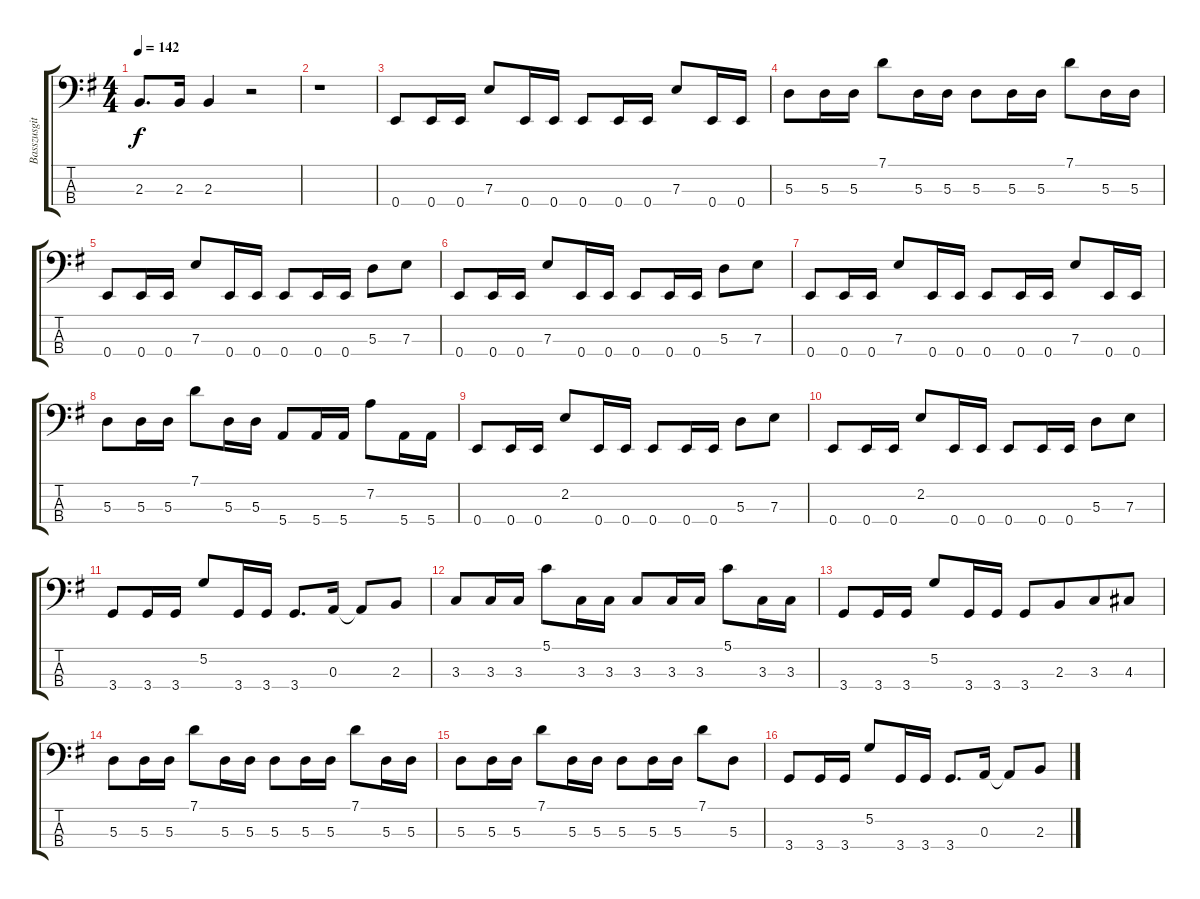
\track ("Basszusgitár (Greg Smith)" "Basszusgit") {instrument electricbassfinger}
\staff {score tabs}
\tuning (G2 D2 A1 E1) {hide}
\ts (4 4)
\tempo 142
\clef f4
\ks g
2.3.8{d dy f} 2.3.16 2.3.4 r.2 |
r.1 |
0.4.8 0.4.16 0.4.16 7.3.8 0.4.16 0.4.16 0.4.8 0.4.16 0.4.16 7.3.8 0.4.16 0.4.16 |
5.3.8 5.3.16 5.3.16 7.1.8 5.3.16 5.3.16 5.3.8 5.3.16 5.3.16 7.1.8 5.3.16 5.3.16 |
0.4.8 0.4.16 0.4.16 7.3.8 0.4.16 0.4.16 0.4.8 0.4.16 0.4.16 5.3.8 7.3.8 |
0.4.8 0.4.16 0.4.16 7.3.8 0.4.16 0.4.16 0.4.8 0.4.16 0.4.16 5.3.8 7.3.8 |
0.4.8 0.4.16 0.4.16 7.3.8 0.4.16 0.4.16 0.4.8 0.4.16 0.4.16 7.3.8 0.4.16 0.4.16 |
5.3.8 5.3.16 5.3.16 7.1.8 5.3.16 5.3.16 5.4.8 5.4.16 5.4.16 7.2.8 5.4.16 5.4.16 |
0.4.8 0.4.16 0.4.16 2.2.8 0.4.16 0.4.16 0.4.8 0.4.16 0.4.16 5.3.8 7.3.8 |
0.4.8 0.4.16 0.4.16 2.2.8 0.4.16 0.4.16 0.4.8 0.4.16 0.4.16 5.3.8 7.3.8 |
3.4.8 3.4.16 3.4.16 5.2.8 3.4.16 3.4.16 3.4.8{d} 0.3.16 0.3{t}.8 2.3.8 |
3.3.8 3.3.16 3.3.16 5.1.8 3.3.16 3.3.16 3.3.8 3.3.16 3.3.16 5.1.8 3.3.16 3.3.16 |
3.4.8 3.4.16 3.4.16 5.2.8 3.4.16 3.4.16 3.4.8 2.3.8{beam merge} 3.3.8 4.3.8 |
5.3.8 5.3.16 5.3.16 7.1.8 5.3.16 5.3.16 5.3.8 5.3.16 5.3.16 7.1.8 5.3.16 5.3.16 |
5.3.8 5.3.16 5.3.16 7.1.8 5.3.16 5.3.16 5.3.8 5.3.16 5.3.16 7.1.8 5.3.8 |
3.4.8 3.4.16 3.4.16 5.2.8 3.4.16 3.4.16 3.4.8{d} 0.3.16 0.3{t}.8 2.3.8
